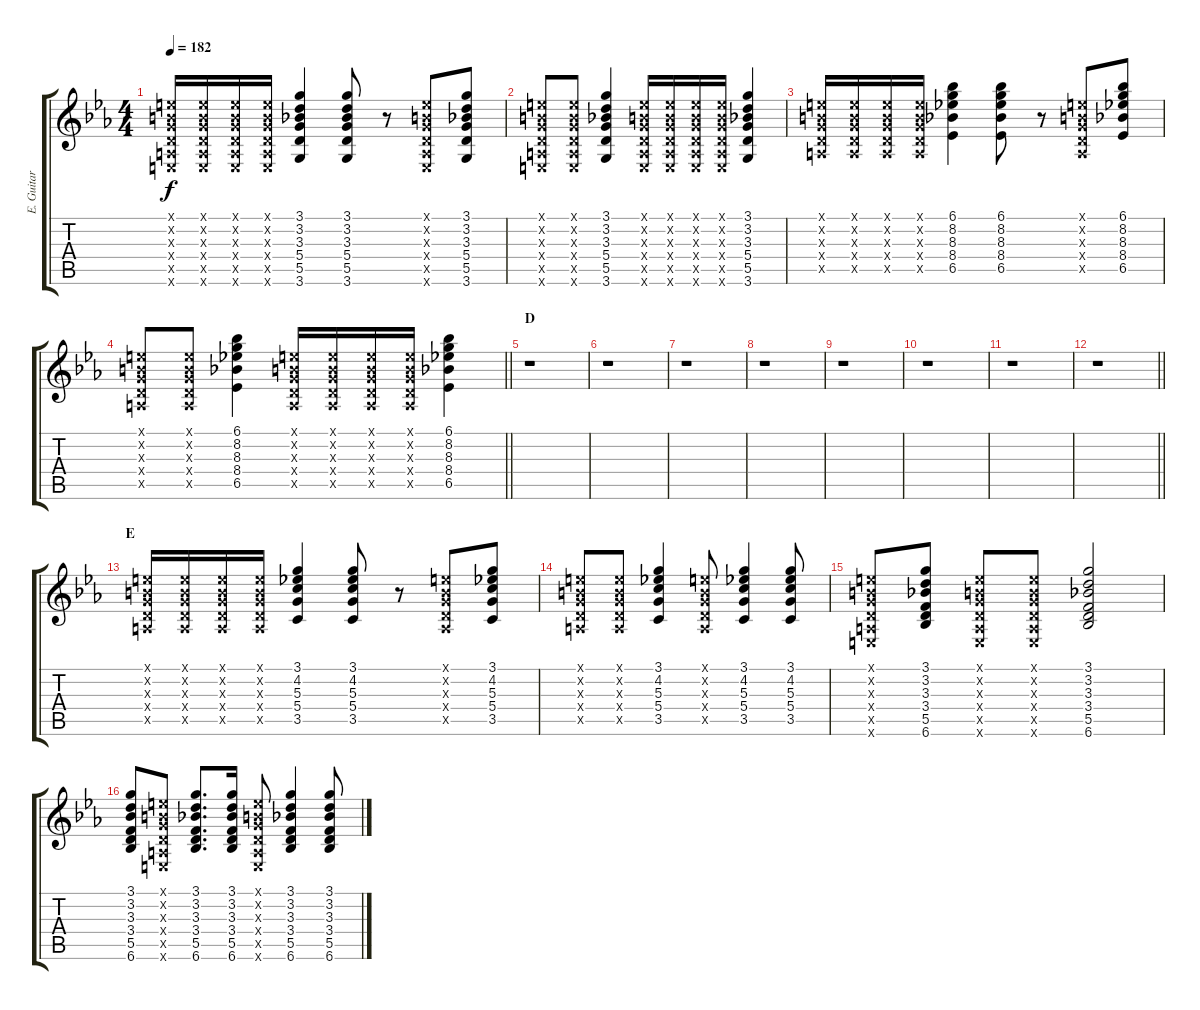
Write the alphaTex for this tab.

\track ("E. Guitar I" "E. Guitar ") {instrument overdrivenguitar}
\staff {score tabs}
\tuning (E4 B3 G3 D3 A2 E2) {hide}
\ts (4 4)
\tempo 182
\clef g2
\ks eb
(0.1{x} 0.2{x} 0.3{x} 0.4{x} 0.5{x} 0.6{x}).16{dy f} (0.1{x} 0.2{x} 0.3{x} 0.4{x} 0.5{x} 0.6{x}).16 (0.1{x} 0.2{x} 0.3{x} 0.4{x} 0.5{x} 0.6{x}).16 (0.1{x} 0.2{x} 0.3{x} 0.4{x} 0.5{x} 0.6{x}).16 (3.1 3.2 3.3 5.4 5.5 3.6).4 (3.1 3.2 3.3 5.4 5.5 3.6).8 r.8 (0.1{x} 0.2{x} 0.3{x} 0.4{x} 0.5{x} 0.6{x}).8 (3.1 3.2 3.3 5.4 5.5 3.6).8 |
(0.1{x} 0.2{x} 0.3{x} 0.4{x} 0.5{x} 0.6{x}).8 (0.1{x} 0.2{x} 0.3{x} 0.4{x} 0.5{x} 0.6{x}).8 (3.1 3.2 3.3 5.4 5.5 3.6).4 (0.1{x} 0.2{x} 0.3{x} 0.4{x} 0.5{x} 0.6{x}).16 (0.1{x} 0.2{x} 0.3{x} 0.4{x} 0.5{x} 0.6{x}).16 (0.1{x} 0.2{x} 0.3{x} 0.4{x} 0.5{x} 0.6{x}).16 (0.1{x} 0.2{x} 0.3{x} 0.4{x} 0.5{x} 0.6{x}).16 (3.1 3.2 3.3 5.4 5.5 3.6).4 |
(0.1{x} 0.2{x} 0.3{x} 0.4{x} 0.5{x}).16 (0.1{x} 0.2{x} 0.3{x} 0.4{x} 0.5{x}).16 (0.1{x} 0.2{x} 0.3{x} 0.4{x} 0.5{x}).16 (0.1{x} 0.2{x} 0.3{x} 0.4{x} 0.5{x}).16 (6.1 8.2 8.3 8.4 6.5).4 (6.1 8.2 8.3 8.4 6.5).8 r.8 (0.1{x} 0.2{x} 0.3{x} 0.4{x} 0.5{x}).8 (6.1 8.2 8.3 8.4 6.5).8 |
\barLineRight lightlight
(0.1{x} 0.2{x} 0.3{x} 0.4{x} 0.5{x}).8 (0.1{x} 0.2{x} 0.3{x} 0.4{x} 0.5{x}).8 (6.1 8.2 8.3 8.4 6.5).4 (0.1{x} 0.2{x} 0.3{x} 0.4{x} 0.5{x}).16 (0.1{x} 0.2{x} 0.3{x} 0.4{x} 0.5{x}).16 (0.1{x} 0.2{x} 0.3{x} 0.4{x} 0.5{x}).16 (0.1{x} 0.2{x} 0.3{x} 0.4{x} 0.5{x}).16 (6.1 8.2 8.3 8.4 6.5).4 |
\section ("" "D")
r.1 |
r.1 |
r.1 |
r.1 |
r.1 |
r.1 |
r.1 |
\barLineRight lightlight
r.1 |
\section ("" "E")
(0.1{x} 0.2{x} 0.3{x} 0.4{x} 0.5{x}).16 (0.1{x} 0.2{x} 0.3{x} 0.4{x} 0.5{x}).16 (0.1{x} 0.2{x} 0.3{x} 0.4{x} 0.5{x}).16 (0.1{x} 0.2{x} 0.3{x} 0.4{x} 0.5{x}).16 (3.1 4.2 5.3 5.4 3.5).4 (3.1 4.2 5.3 5.4 3.5).8 r.8 (0.1{x} 0.2{x} 0.3{x} 0.4{x} 0.5{x}).8 (3.1 4.2 5.3 5.4 3.5).8 |
(0.1{x} 0.2{x} 0.3{x} 0.4{x} 0.5{x}).8 (0.1{x} 0.2{x} 0.3{x} 0.4{x} 0.5{x}).8 (3.1 4.2 5.3 5.4 3.5).4 (0.1{x} 0.2{x} 0.3{x} 0.4{x} 0.5{x}).8 (3.1 4.2 5.3 5.4 3.5).4 (3.1 4.2 5.3 5.4 3.5).8 |
(0.1{x} 0.2{x} 0.3{x} 0.4{x} 0.5{x} 0.6{x}).8 (3.1 3.2 3.3 3.4 5.5 6.6).8 (0.1{x} 0.2{x} 0.3{x} 0.4{x} 0.5{x} 0.6{x}).8 (0.1{x} 0.2{x} 0.3{x} 0.4{x} 0.5{x} 0.6{x}).8 (3.1 3.2 3.3 3.4 5.5 6.6).2 |
(3.1 3.2 3.3 3.4 5.5 6.6).8 (0.1{x} 0.2{x} 0.3{x} 0.4{x} 0.5{x} 0.6{x}).8 (3.1 3.2 3.3 3.4 5.5 6.6).8{d} (3.1 3.2 3.3 3.4 5.5 6.6).16 (0.1{x} 0.2{x} 0.3{x} 0.4{x} 0.5{x} 0.6{x}).8 (3.1 3.2 3.3 3.4 5.5 6.6).4 (3.1 3.2 3.3 3.4 5.5 6.6).8
